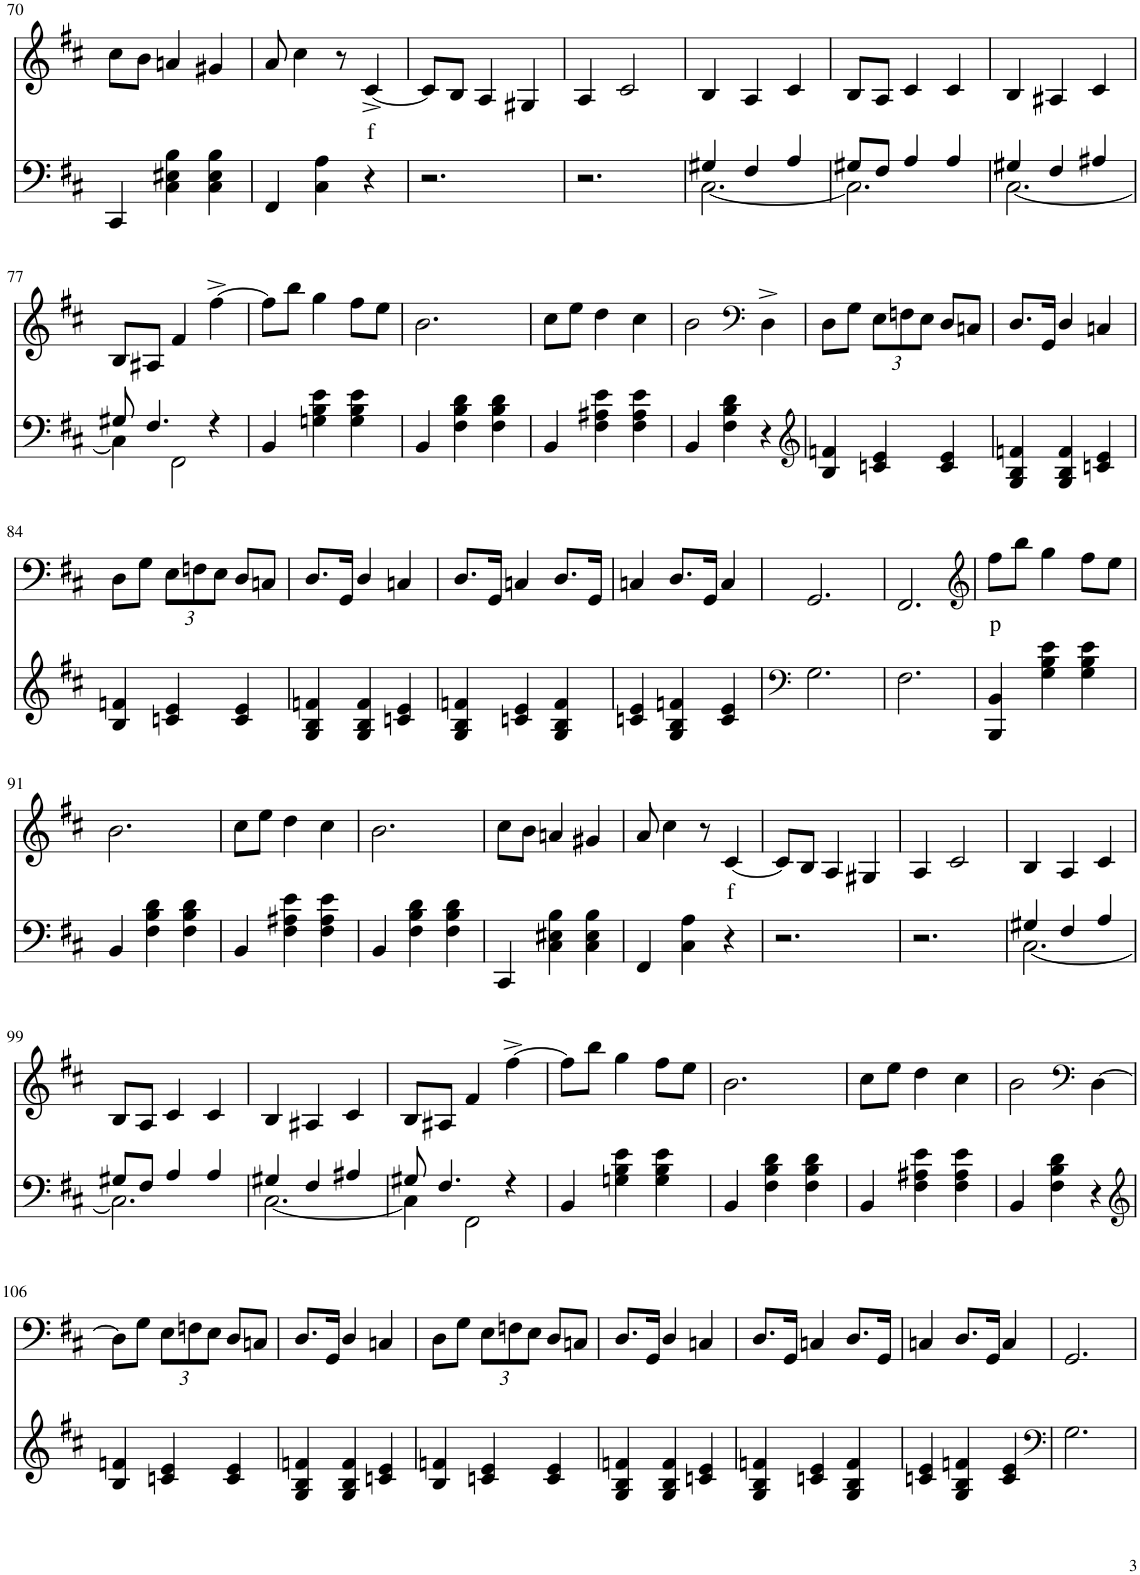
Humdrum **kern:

**kern	**kern	**text
*part2	*part1	*part1
*staff2	*staff1	*staff1
*I"Piano	*I"Piano	*
*I'Pno	*I'Pno	*
!!LO:PB:g=z
*clefF4	*clefG2	*
*k[f#c#]	*k[f#c#]	*
*M3/4	*M3/4	*
=70	=70	=70
4CC#/	8cc#\L	.
.	8b\J	.
4C#\ 4E#X\ 4B\	4an/	.
4C#\ 4E#\ 4B\	4g#X/	.
=71	=71	=71
4FF#/	8a/	.
.	4cc#\	.
4C#\ 4A\	.	.
.	8r	.
!	!	!LO:LY:b
4r	[4c#^/	f
=72	=72	=72
2.r	8c#/L]	.
.	8B/J	.
.	4A/	.
.	4G#X/	.
=73	=73	=73
2.r	4A/	.
.	2c#/	.
=74	=74	=74
*^	*	*
4G#X/	[2.C#\	4B/	.
4F#/	.	4A/	.
4A/	.	4c#/	.
=75	=75	=75	=75
8G#X/L	2.C#\]	8B/L	.
8F#/J	.	8A/J	.
4A/	.	4c#/	.
4A/	.	4c#/	.
=76	=76	=76	=76
4G#X/	[2.C#\	4B/	.
4F#/	.	4A#X/	.
4A#X/	.	4c#/	.
!!LO:LB:g=z
=77	=77	=77	=77
8G#X/	4C#\]	8B/L	.
4.F#/	.	8A#X/J	.
.	2FF#\	4f#/	.
4r	.	[4ff#^\	.
*v	*v	*	*
=78	=78	=78
4BB/	8ff#\L]	.
.	8bb\J	.
4Gn\ 4B\ 4e\	4gg\	.
4G\ 4B\ 4e\	8ff#\L	.
.	8ee\J	.
=79	=79	=79
4BB/	2.b\	.
4F#\ 4B\ 4d\	.	.
4F#\ 4B\ 4d\	.	.
=80	=80	=80
4BB/	8cc#\L	.
.	8ee\J	.
4F#\ 4A#X\ 4e\	4dd\	.
4F#\ 4A#\ 4e\	4cc#\	.
=81	=81	=81
4BB/	2b\	.
4F#\ 4B\ 4d\	.	.
*	*clefF4	*
4r	4D^\	.
=82	=82	=82
*clefG2	*	*
4B/ 4fn/	8D\L	.
.	8G\J	.
*	*Xbrackettup	*
4cn/ 4e/	12E\L	.
.	12Fn\	.
.	12E\J	.
4c/ 4e/	8D/L	.
.	8Cn/J	.
=83	=83	=83
4G/ 4B/ 4fn/	8.D/L	.
.	16GG/Jk	.
4G/ 4B/ 4f/	4D/	.
4cn/ 4e/	4Cn/	.
!!LO:LB:g=z
=84	=84	=84
4B/ 4fn/	8D\L	.
.	8G\J	.
4cn/ 4e/	12E\L	.
.	12Fn\	.
.	12E\J	.
4c/ 4e/	8D/L	.
.	8Cn/J	.
=85	=85	=85
4G/ 4B/ 4fn/	8.D/L	.
.	16GG/Jk	.
4G/ 4B/ 4f/	4D/	.
4cn/ 4e/	4Cn/	.
=86	=86	=86
4G/ 4B/ 4fn/	8.D/L	.
.	16GG/Jk	.
4cn/ 4e/	4Cn/	.
4G/ 4B/ 4f/	8.D/L	.
.	16GG/Jk	.
=87	=87	=87
4cn/ 4e/	4Cn/	.
4G/ 4B/ 4fn/	8.D/L	.
.	16GG/Jk	.
4c/ 4e/	4C/	.
=88	=88	=88
*clefF4	*	*
2.G\	2.GG/	.
=89	=89	=89
2.F#\	2.FF#/	.
=90	=90	=90
*	*clefG2	*
!	!	!LO:LY:b
4BBB/ 4BB/	8ff#\L	p
.	8bb\J	.
4G\ 4B\ 4e\	4gg\	.
4G\ 4B\ 4e\	8ff#\L	.
.	8ee\J	.
!!LO:LB:g=z
=91	=91	=91
4BB/	2.b\	.
4F#\ 4B\ 4d\	.	.
4F#\ 4B\ 4d\	.	.
=92	=92	=92
4BB/	8cc#\L	.
.	8ee\J	.
4F#\ 4A#X\ 4e\	4dd\	.
4F#\ 4A#\ 4e\	4cc#\	.
=93	=93	=93
4BB/	2.b\	.
4F#\ 4B\ 4d\	.	.
4F#\ 4B\ 4d\	.	.
=94	=94	=94
4CC#/	8cc#\L	.
.	8b\J	.
4C#\ 4E#X\ 4B\	4an/	.
4C#\ 4E#\ 4B\	4g#X/	.
=95	=95	=95
4FF#/	8a/	.
.	4cc#\	.
4C#\ 4A\	.	.
.	8r	.
!	!	!LO:LY:b
4r	[4c#/	f
=96	=96	=96
2.r	8c#/L]	.
.	8B/J	.
.	4A/	.
.	4G#X/	.
=97	=97	=97
2.r	4A/	.
.	2c#/	.
=98	=98	=98
*^	*	*
4G#X/	[2.C#\	4B/	.
4F#/	.	4A/	.
4A/	.	4c#/	.
!!LO:LB:g=z
=99	=99	=99	=99
8G#X/L	2.C#\]	8B/L	.
8F#/J	.	8A/J	.
4A/	.	4c#/	.
4A/	.	4c#/	.
=100	=100	=100	=100
4G#X/	[2.C#\	4B/	.
4F#/	.	4A#X/	.
4A#X/	.	4c#/	.
=101	=101	=101	=101
8G#X/	4C#\]	8B/L	.
4.F#/	.	8A#X/J	.
.	2FF#\	4f#/	.
4r	.	[4ff#^\	.
*v	*v	*	*
=102	=102	=102
4BB/	8ff#\L]	.
.	8bb\J	.
4Gn\ 4B\ 4e\	4gg\	.
4G\ 4B\ 4e\	8ff#\L	.
.	8ee\J	.
=103	=103	=103
4BB/	2.b\	.
4F#\ 4B\ 4d\	.	.
4F#\ 4B\ 4d\	.	.
=104	=104	=104
4BB/	8cc#\L	.
.	8ee\J	.
4F#\ 4A#X\ 4e\	4dd\	.
4F#\ 4A#\ 4e\	4cc#\	.
=105	=105	=105
4BB/	2b\	.
4F#\ 4B\ 4d\	.	.
*	*clefF4	*
4r	[4D\	.
!!LO:LB:g=z
=106	=106	=106
*clefG2	*	*
4B/ 4fn/	8D\L]	.
.	8G\J	.
4cn/ 4e/	12E\L	.
.	12Fn\	.
.	12E\J	.
4c/ 4e/	8D/L	.
.	8Cn/J	.
=107	=107	=107
4G/ 4B/ 4fn/	8.D/L	.
.	16GG/Jk	.
4G/ 4B/ 4f/	4D/	.
4cn/ 4e/	4Cn/	.
=108	=108	=108
4B/ 4fn/	8D\L	.
.	8G\J	.
4cn/ 4e/	12E\L	.
.	12Fn\	.
.	12E\J	.
4c/ 4e/	8D/L	.
.	8Cn/J	.
=109	=109	=109
4G/ 4B/ 4fn/	8.D/L	.
.	16GG/Jk	.
4G/ 4B/ 4f/	4D/	.
4cn/ 4e/	4Cn/	.
=110	=110	=110
4G/ 4B/ 4fn/	8.D/L	.
.	16GG/Jk	.
4cn/ 4e/	4Cn/	.
4G/ 4B/ 4f/	8.D/L	.
.	16GG/Jk	.
=111	=111	=111
4cn/ 4e/	4Cn/	.
4G/ 4B/ 4fn/	8.D/L	.
.	16GG/Jk	.
4c/ 4e/	4C/	.
=112	=112	=112
*clefF4	*	*
2.G\	2.GG/	.
=	=	=
*-	*-	*-
